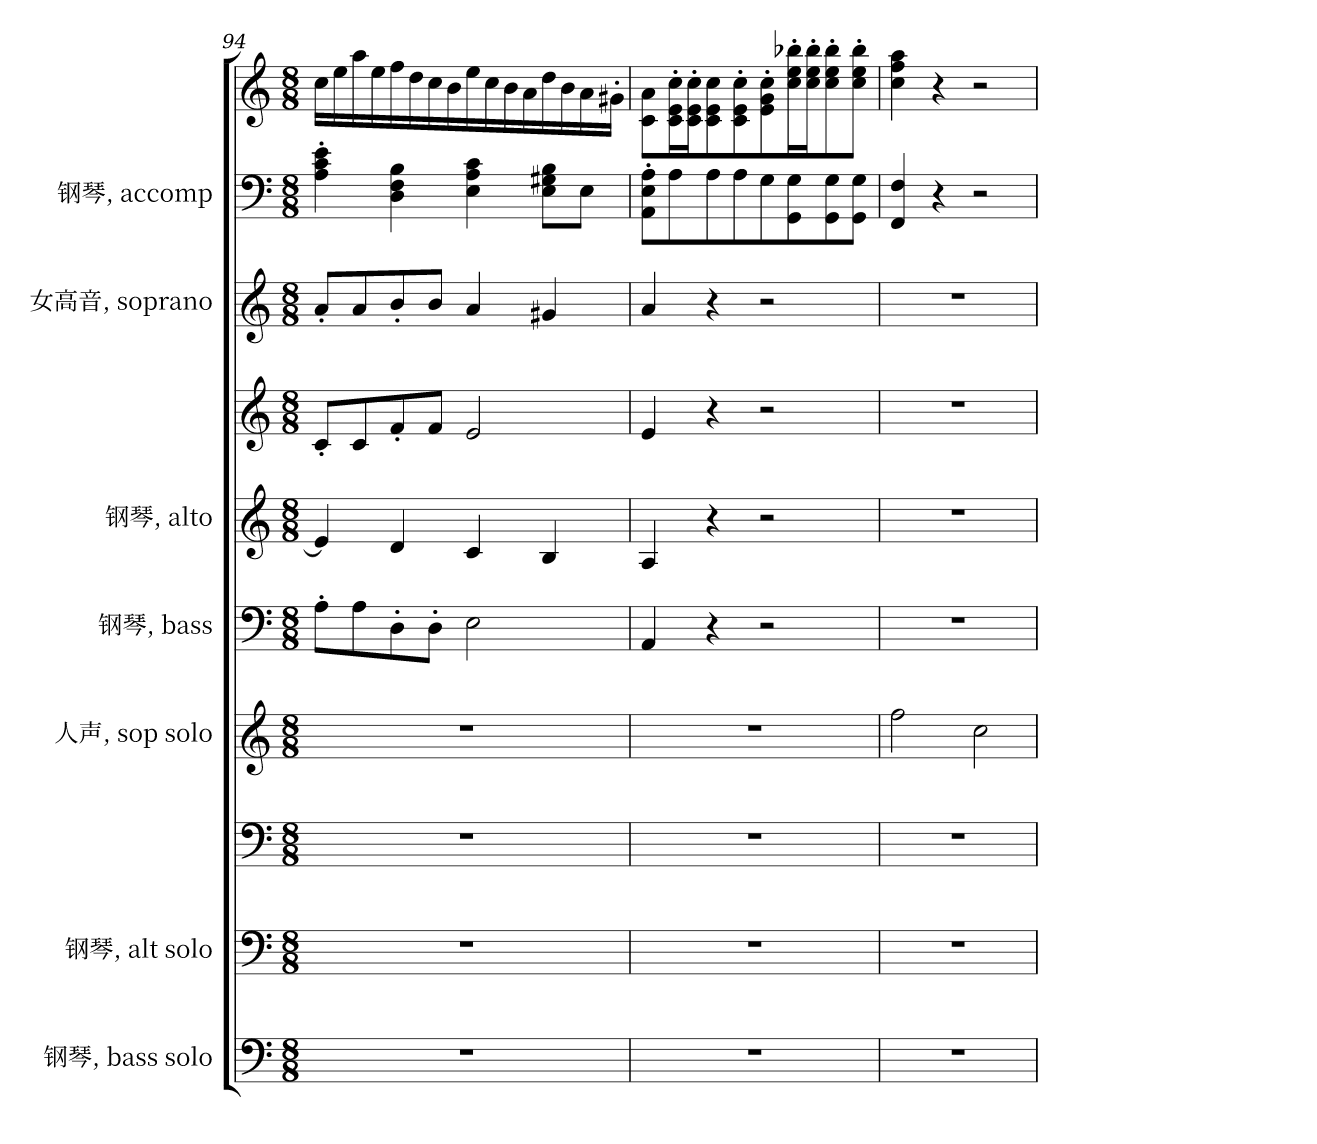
**kern	**kern	**kern	**kern	**kern	**kern	**kern	**kern	**kern	**kern
*part7	*part6	*part6	*part5	*part4	*part3	*part3	*part2	*part1	*part1
*staff10	*staff9	*staff8	*staff7	*staff6	*staff5	*staff4	*staff3	*staff2	*staff1
*I"钢琴, bass solo	*I"钢琴, alt solo	*	*I"人声, sop solo	*I"钢琴, bass	*I"钢琴, alto	*	*I"女高音, soprano	*I"钢琴, accomp	*
*	*	*	*	*	*	*	*I'S.	*	*
*clefF4	*clefF4	*clefF4	*clefG2	*clefF4	*clefG2	*clefG2	*clefG2	*clefF4	*clefG2
*k[]	*k[]	*k[]	*k[]	*k[]	*k[]	*k[]	*k[]	*k[]	*k[]
*M8/8	*M8/8	*M8/8	*M8/8	*M8/8	*M8/8	*M8/8	*M8/8	*M8/8	*M8/8
=94	=94	=94	=94	=94	=94	=94	=94	=94	=94
1r	1r	1r	1r	8A'\L	4e/]	8c'/L	8a'/L	4A\' 4c\' 4e\'	16cc\LL
.	.	.	.	.	.	.	.	.	16ee\
.	.	.	.	8A\	.	8c/	8a/	.	16aa\
.	.	.	.	.	.	.	.	.	16ee\
.	.	.	.	8D'\	4d/	8f'/	8b'/	4D\ 4F\ 4B\	16ff\
.	.	.	.	.	.	.	.	.	16dd\
.	.	.	.	8D'\J	.	8f/J	8b/J	.	16cc\
.	.	.	.	.	.	.	.	.	16b\
.	.	.	.	2E\	4c/	2e/	4a/	4E\ 4A\ 4c\	16ee\
.	.	.	.	.	.	.	.	.	16cc\
.	.	.	.	.	.	.	.	.	16b\
.	.	.	.	.	.	.	.	.	16a\
.	.	.	.	.	4B/	.	4g#X/	8E\ 8G#X\ 8B\L	16dd\
.	.	.	.	.	.	.	.	.	16b\
.	.	.	.	.	.	.	.	8E\J	16a\
.	.	.	.	.	.	.	.	.	16g#X'\JJ
!!LO:PB:g=z
=95	=95	=95	=95	=95	=95	=95	=95	=95	=95
1r	1r	1r	1r	4AA/	4A/	4e/	4a/	8AA\' 8E\' 8A\'L	8c\ 8a\L
.	.	.	.	.	.	.	.	8A\	16c\' 16e\' 16cc\'L
.	.	.	.	.	.	.	.	.	16c\' 16e\' 16cc\'J
.	.	.	.	4r	4r	4r	4r	8A\	8c\ 8e\ 8cc\
.	.	.	.	.	.	.	.	8A\	8c\' 8e\' 8cc\'
.	.	.	.	2r	2r	2r	2r	8G\	8e\' 8g\' 8cc\'
.	.	.	.	.	.	.	.	8GG\ 8G\	16cc\' 16ee\' 16bb-X\'L
.	.	.	.	.	.	.	.	.	16cc\' 16ee\' 16bb-\'J
.	.	.	.	.	.	.	.	8GG\ 8G\	8cc\' 8ee\' 8bb-\'
.	.	.	.	.	.	.	.	8GG\ 8G\J	8cc\' 8ee\' 8bb-\'J
=96	=96	=96	=96	=96	=96	=96	=96	=96	=96
1r	1r	1r	2ff\	1r	1r	1r	1r	4FF/ 4F/	4cc\ 4ff\ 4aa\
.	.	.	.	.	.	.	.	4r	4r
.	.	.	2cc\	.	.	.	.	2r	2r
=	=	=	=	=	=	=	=	=	=
*-	*-	*-	*-	*-	*-	*-	*-	*-	*-
